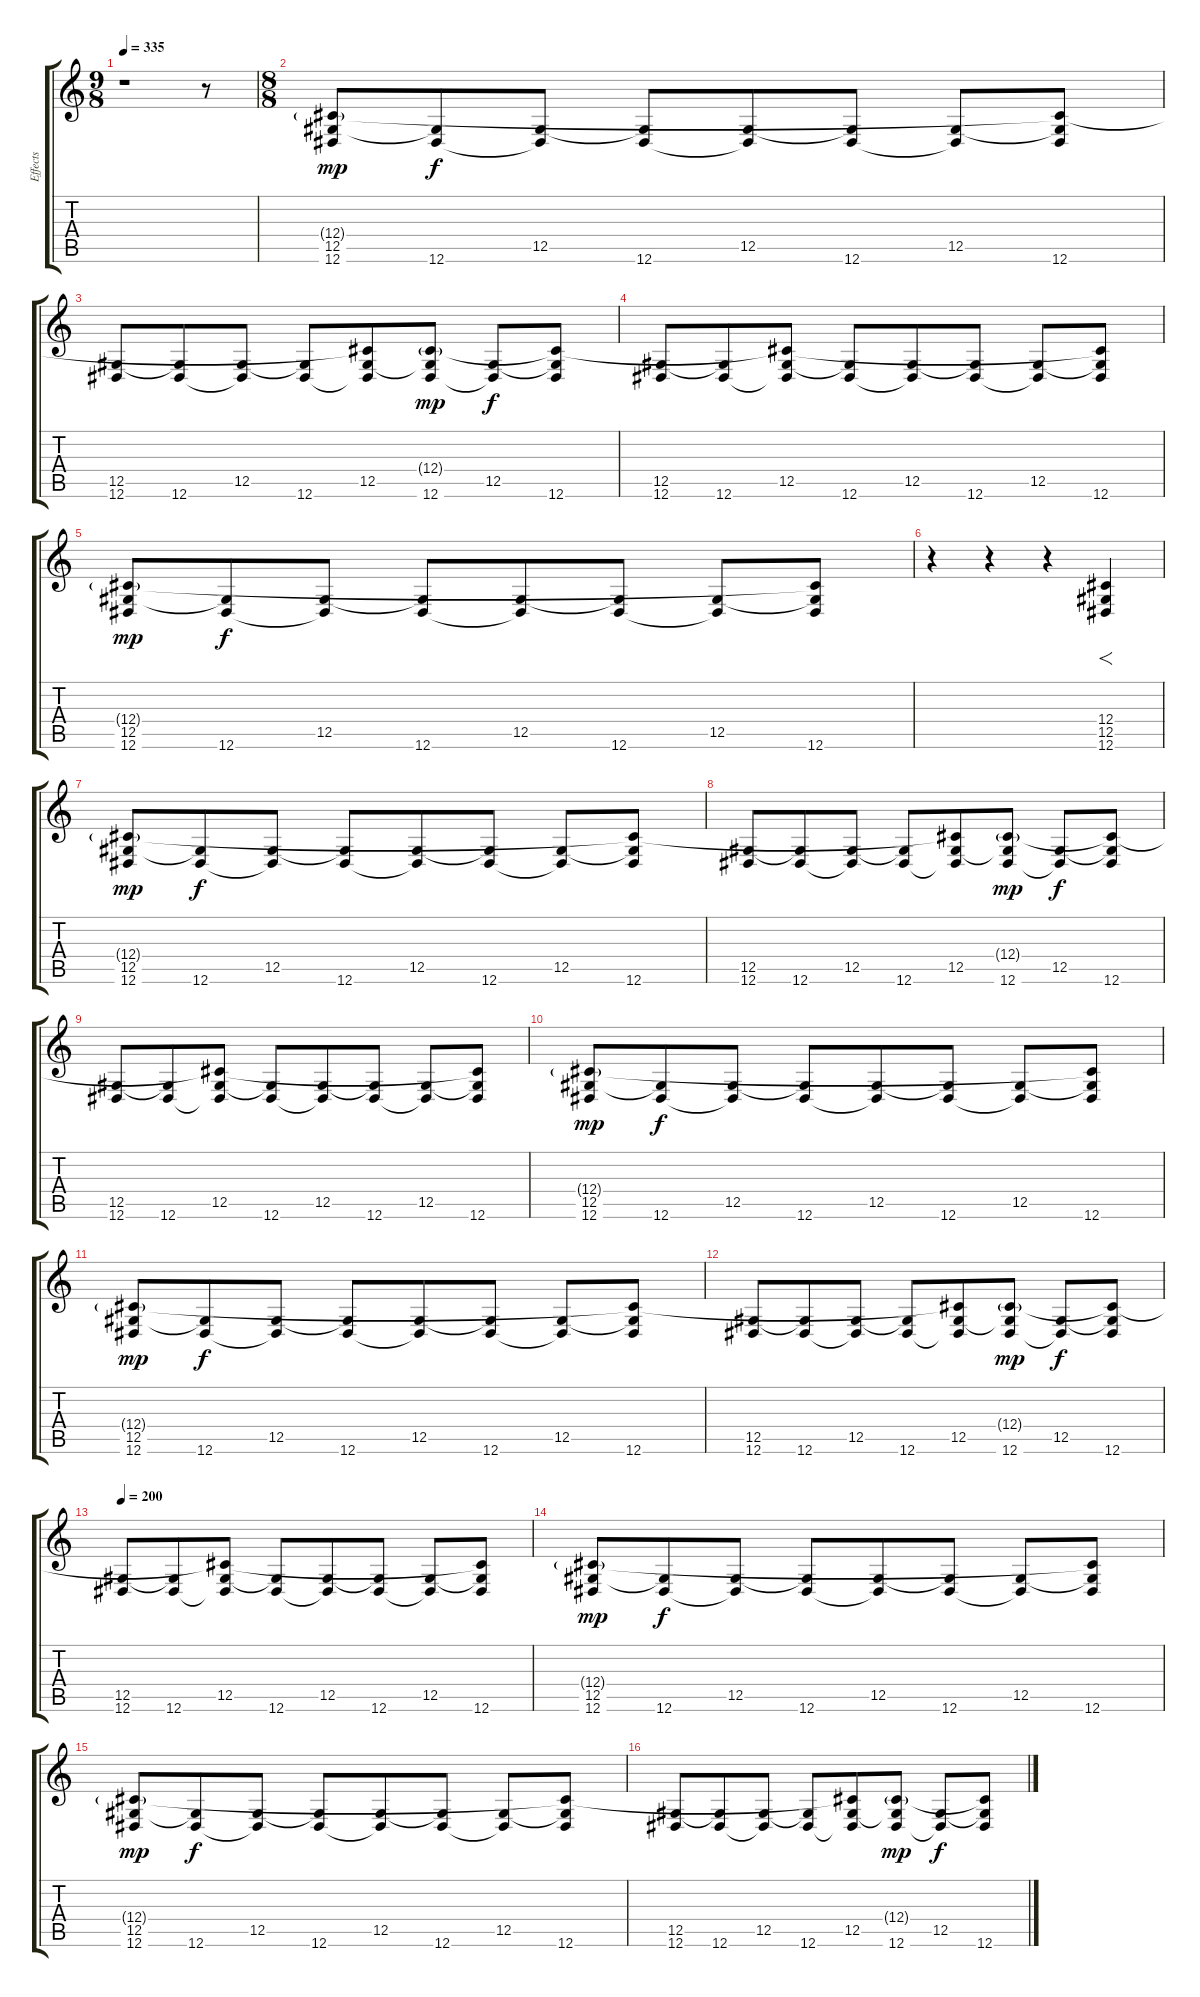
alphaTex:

\track ("Effects" "Effects") {instrument piccolo}
\staff {score tabs}
\tuning (Eb4 Bb3 Gb3 Db3 Ab2 Eb2) {hide}
\ts (9 8)
\tempo 335
\clef g2
\ks c
r.1{dy f} r.8 |
\ts (8 8)
(12.4{g} 12.5 12.6).8{dy mp volume 13 instrument seashore} (12.5{t} 12.6).8{dy f} (12.5 12.6{t}).8 (12.5{t} 12.6).8 (12.5 12.6{t}).8 (12.5{t} 12.6).8 (12.5 12.6{t}).8 (12.4{t} 12.5{t} 12.6).8 |
(12.5 12.6).8 (12.5{t} 12.6).8 (12.5 12.6{t}).8 (12.5{t} 12.6).8 (12.4{t} 12.5 12.6{t}).8 (12.4{g} 12.5{t} 12.6).8{dy mp} (12.5 12.6{t}).8{dy f} (12.4{t} 12.5{t} 12.6).8 |
(12.5 12.6).8 (12.5{t} 12.6).8 (12.4{t} 12.5 12.6{t}).8 (12.5{t} 12.6).8 (12.5 12.6{t}).8 (12.5{t} 12.6).8 (12.5 12.6{t}).8 (12.4{t} 12.5{t} 12.6).8 |
(12.4{g} 12.5 12.6).8{dy mp} (12.5{t} 12.6).8{dy f} (12.5 12.6{t}).8 (12.5{t} 12.6).8 (12.5 12.6{t}).8 (12.5{t} 12.6).8 (12.5 12.6{t}).8 (12.4{t} 12.5{t} 12.6).8 |
r.4 r.4 r.4 (12.4 12.5 12.6).4{f} |
(12.4{g} 12.5 12.6).8{dy mp} (12.5{t} 12.6).8{dy f} (12.5 12.6{t}).8 (12.5{t} 12.6).8 (12.5 12.6{t}).8 (12.5{t} 12.6).8 (12.5 12.6{t}).8 (12.4{t} 12.5{t} 12.6).8 |
(12.5 12.6).8 (12.5{t} 12.6).8 (12.5 12.6{t}).8 (12.5{t} 12.6).8 (12.4{t} 12.5 12.6{t}).8 (12.4{g} 12.5{t} 12.6).8{dy mp} (12.5 12.6{t}).8{dy f} (12.4{t} 12.5{t} 12.6).8 |
(12.5 12.6).8 (12.5{t} 12.6).8 (12.4{t} 12.5 12.6{t}).8 (12.5{t} 12.6).8 (12.5 12.6{t}).8 (12.5{t} 12.6).8 (12.5 12.6{t}).8 (12.4{t} 12.5{t} 12.6).8 |
(12.4{g} 12.5 12.6).8{dy mp} (12.5{t} 12.6).8{dy f} (12.5 12.6{t}).8 (12.5{t} 12.6).8 (12.5 12.6{t}).8 (12.5{t} 12.6).8 (12.5 12.6{t}).8 (12.4{t} 12.5{t} 12.6).8 |
(12.4{g} 12.5 12.6).8{dy mp} (12.5{t} 12.6).8{dy f} (12.5 12.6{t}).8 (12.5{t} 12.6).8 (12.5 12.6{t}).8 (12.5{t} 12.6).8 (12.5 12.6{t}).8 (12.4{t} 12.5{t} 12.6).8 |
(12.5 12.6).8 (12.5{t} 12.6).8 (12.5 12.6{t}).8 (12.5{t} 12.6).8 (12.4{t} 12.5 12.6{t}).8 (12.4{g} 12.5{t} 12.6).8{dy mp} (12.5 12.6{t}).8{dy f} (12.4{t} 12.5{t} 12.6).8 |
\tempo 200
(12.5 12.6).8 (12.5{t} 12.6).8 (12.4{t} 12.5 12.6{t}).8 (12.5{t} 12.6).8 (12.5 12.6{t}).8 (12.5{t} 12.6).8 (12.5 12.6{t}).8 (12.4{t} 12.5{t} 12.6).8 |
(12.4{g} 12.5 12.6).8{dy mp} (12.5{t} 12.6).8{dy f} (12.5 12.6{t}).8 (12.5{t} 12.6).8 (12.5 12.6{t}).8 (12.5{t} 12.6).8 (12.5 12.6{t}).8 (12.4{t} 12.5{t} 12.6).8 |
(12.4{g} 12.5 12.6).8{dy mp} (12.5{t} 12.6).8{dy f} (12.5 12.6{t}).8 (12.5{t} 12.6).8 (12.5 12.6{t}).8 (12.5{t} 12.6).8 (12.5 12.6{t}).8 (12.4{t} 12.5{t} 12.6).8 |
(12.5 12.6).8 (12.5{t} 12.6).8 (12.5 12.6{t}).8 (12.5{t} 12.6).8 (12.4{t} 12.5 12.6{t}).8 (12.4{g} 12.5{t} 12.6).8{dy mp} (12.5 12.6{t}).8{dy f} (12.4{t} 12.5{t} 12.6).8
